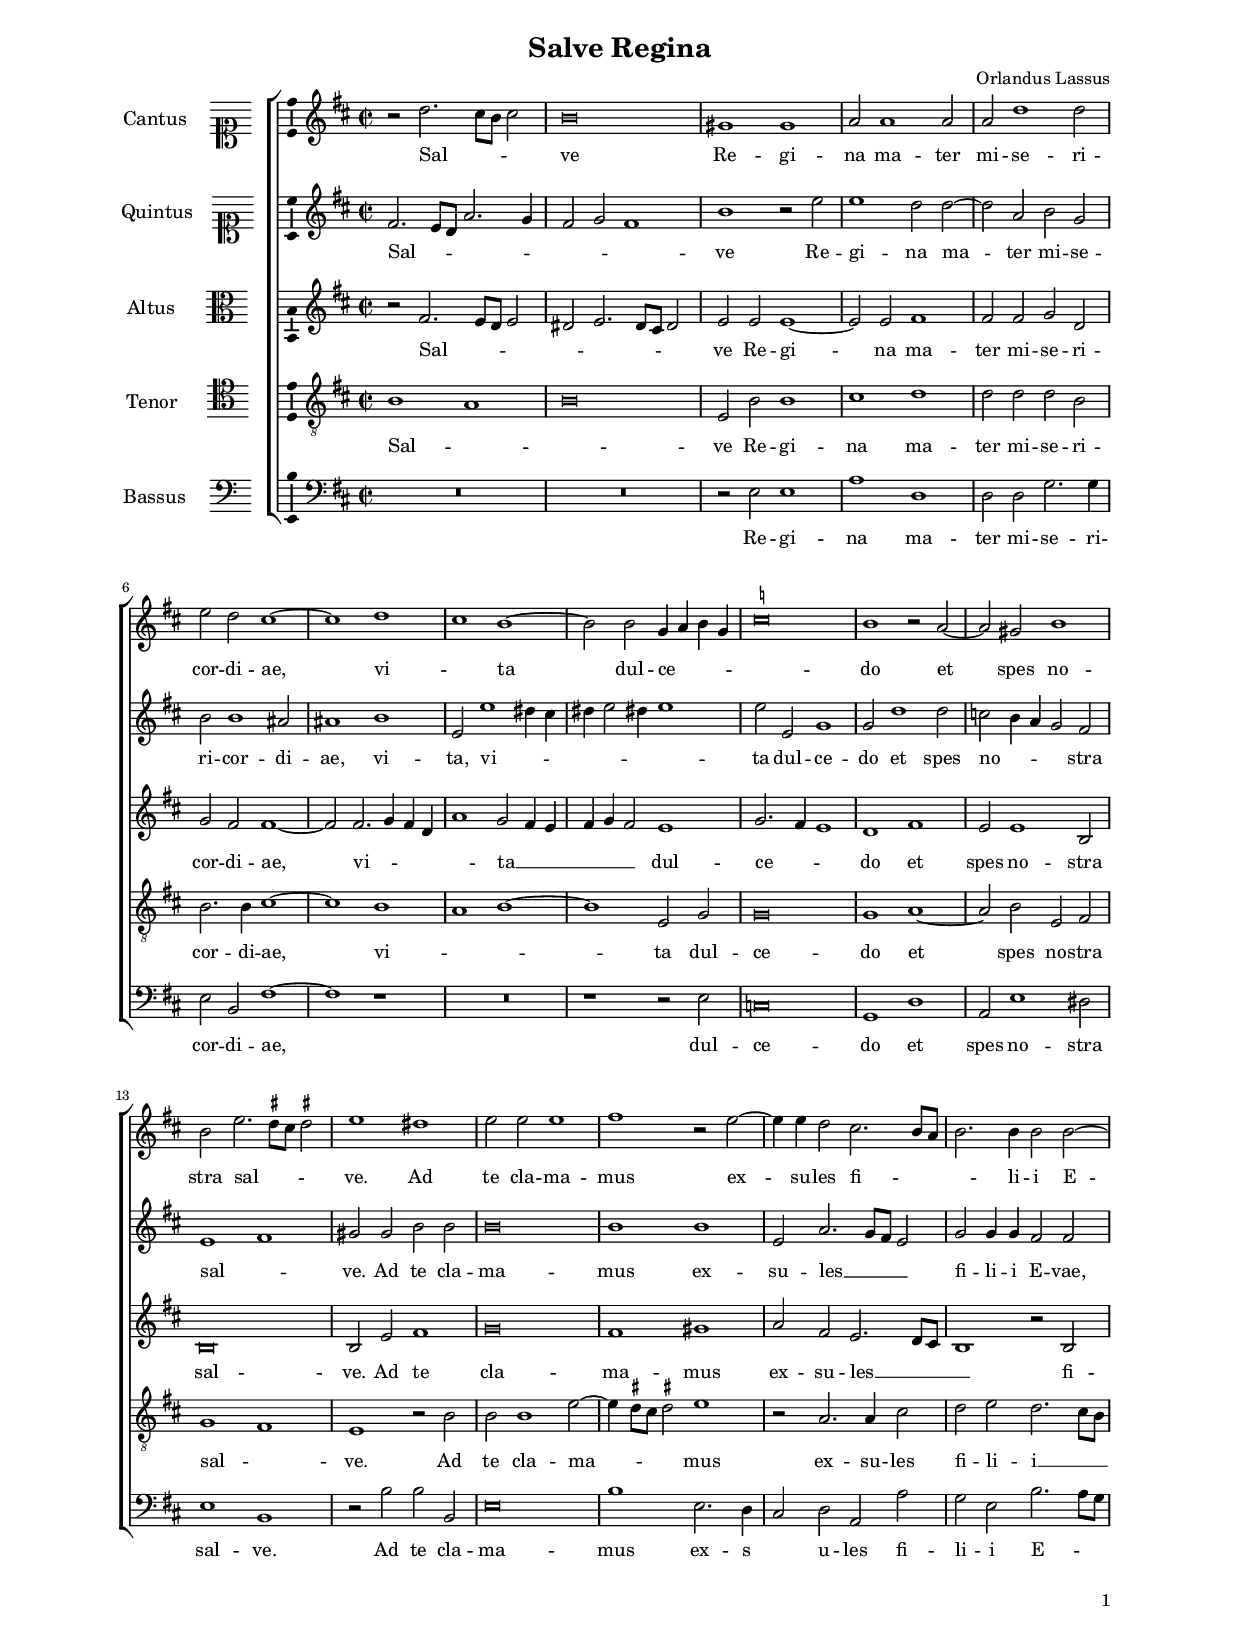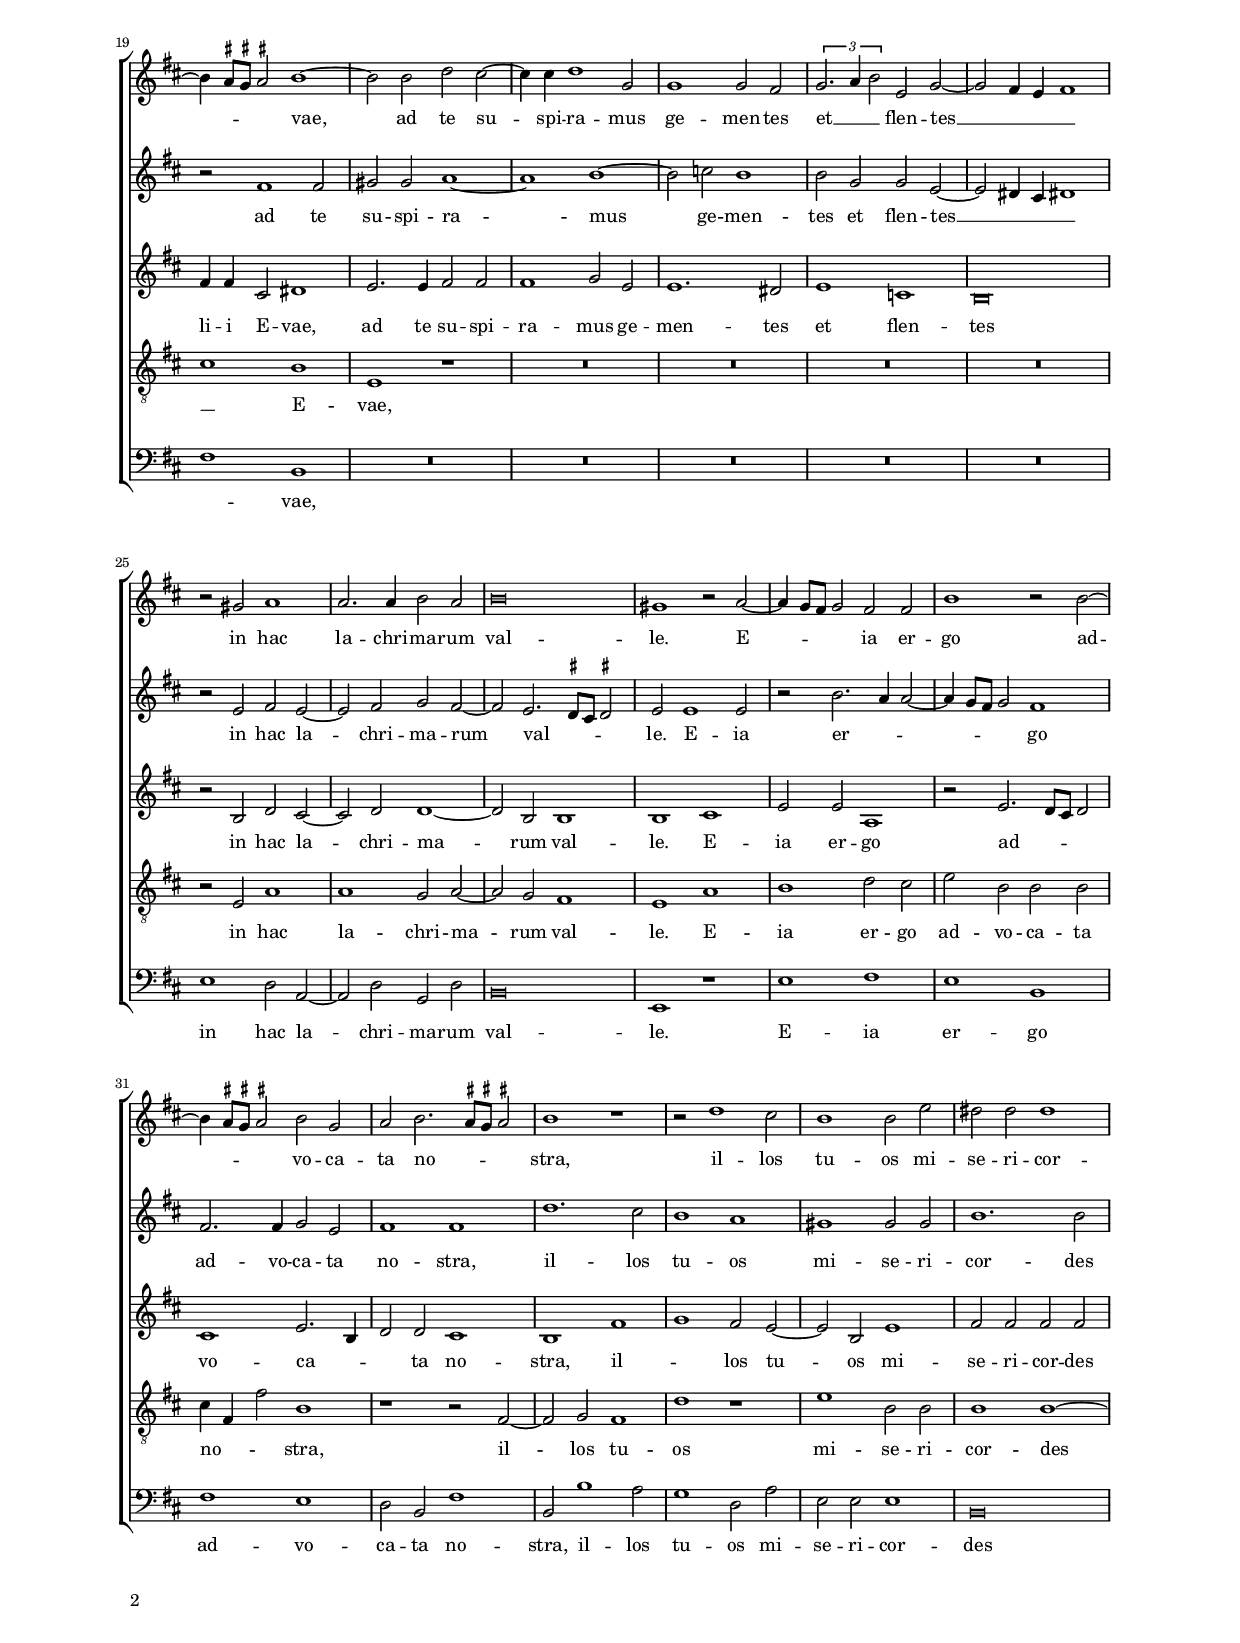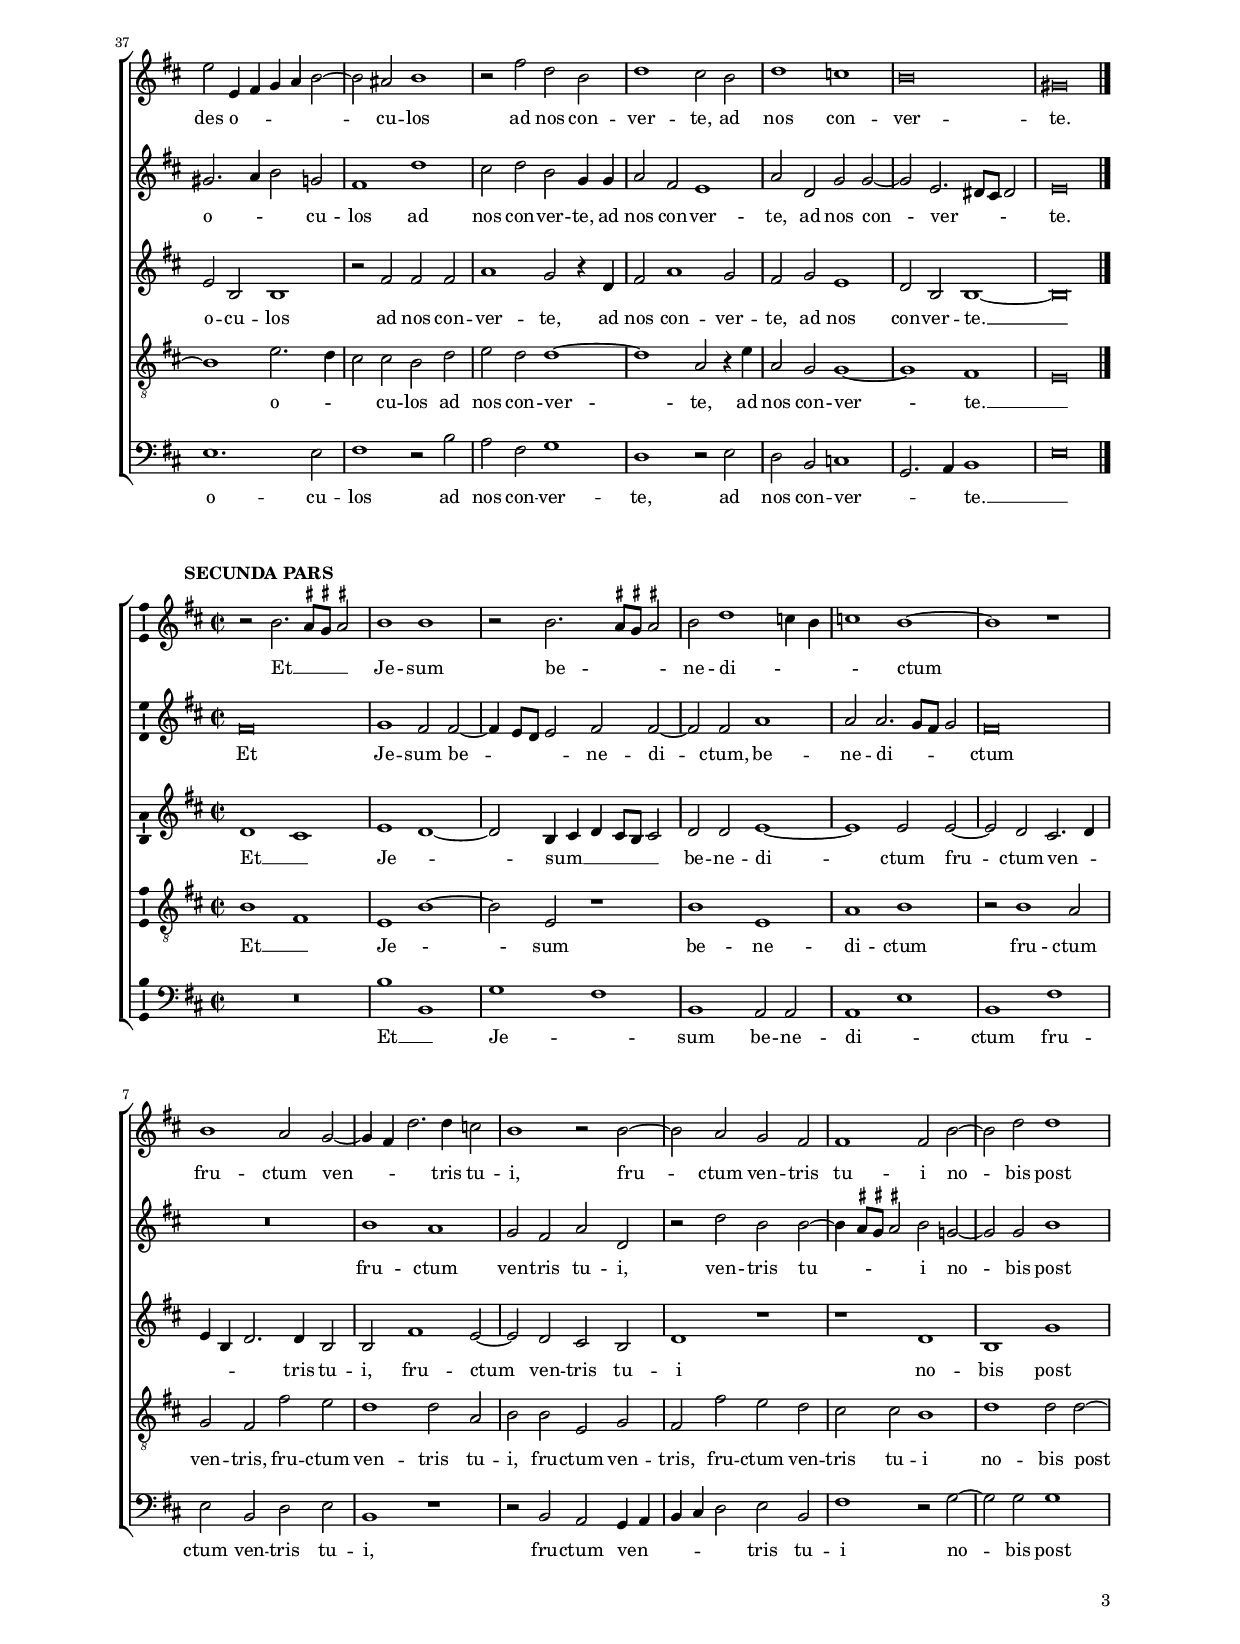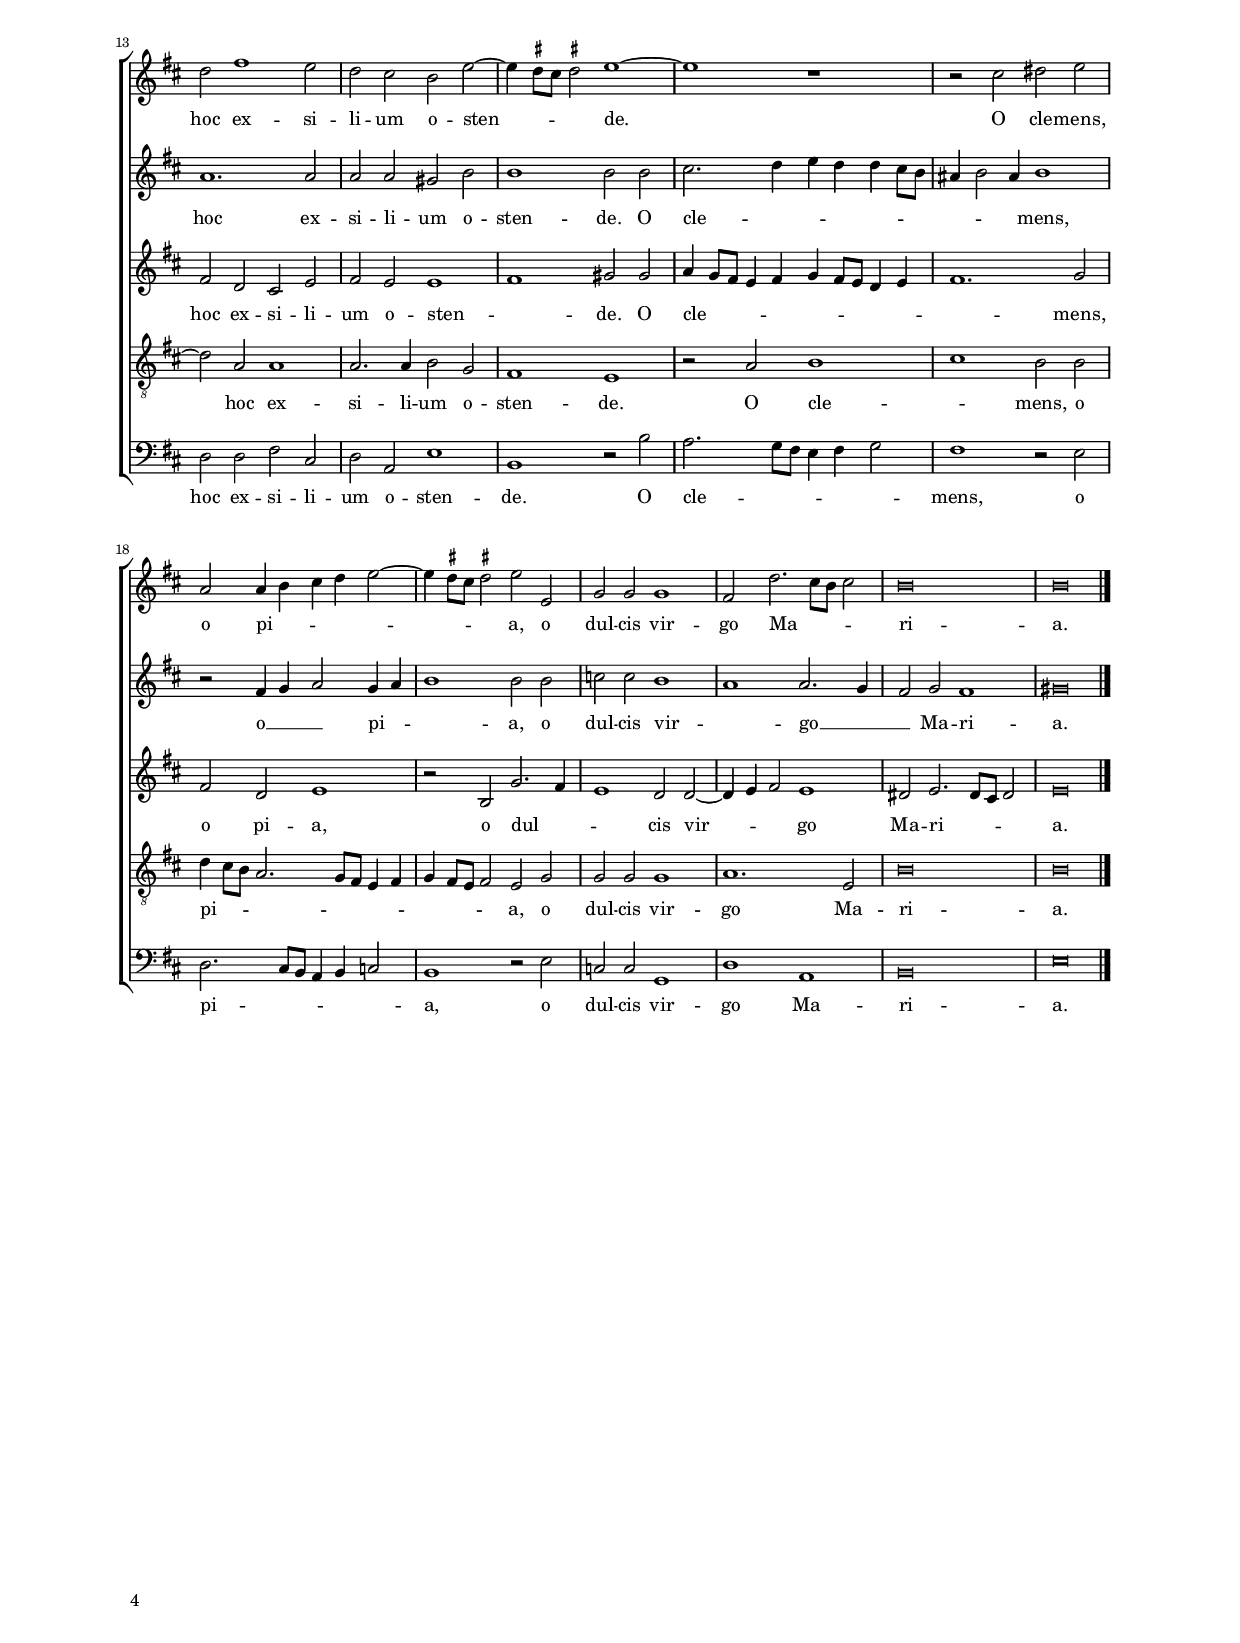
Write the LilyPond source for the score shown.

\header
{
  title="Salve Regina"
  composer="Orlandus Lassus"
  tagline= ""
}

\version "2.22.0"
\language deutsch
#(set-global-staff-size 15)
% #(set-default-paper-size "letter")
#(ly:set-option 'point-and-click #f)

	
	ficta = { \once \set suggestAccidentals = ##t }
	
	forget = #(define-music-function (music) (ly:music?) #{
		\accidentalStyle forget
		$music
		\accidentalStyle default
		#})


\paper
	{
	top-margin = 1.8 \cm
	bottom-margin = 1.2 \cm
	left-margin = 2.2 \cm
	right-margin = 2.2 \cm
	ragged-bottom = ##f
	ragged-last-bottom = ##t
	print-page-number = ##f
	score-system-spacing = #'((basic-distance . 16) (minimum-distance . 14) (padding . 5) (strechability . 150))
	system-system-spacing = #'((basic-distance . 16) (minimum-distance . 14) (padding . 5) (strechability . 150))
    oddFooterMarkup=\markup   \fill-line { "" \fromproperty #'page:page-number-string }
    evenFooterMarkup=\markup  \fill-line { \fromproperty #'page:page-number-string "" }
    last-bottom-spacing = #'((basic-distance . 12) (minimum-distance . 7) (padding . 4))
%	systems-per-page = 3
%	page-count = 6
%	min-systems-per-page = 3
	}

global = {
    % \set Staff.autoBeaming = ##f
	\key c \major
	\time 2/2 \set Score.measureLength = #(ly:make-moment 2/1)
    \set Score.tempoHideNote = ##t
    \tempo 2 = 90
    \skip 1*2*43 \bar "|."
	}
	

incipitcantus = \markup { \score {
	{
	\set Staff.instrumentName = \markup { \fontsize #1 "Cantus" }
	\key c \major
	\clef soprano
	s4 \bar ""
	}
	\layout  {
	raggedright = ##t
	indent = 1.8 \cm
	line-width = 2.5 \cm
	\context { \Staff \remove Time_signature_engraver }
	\override Staff.Clef.Y-extent = #'(0 . 0)
	}} \hspace #1 }

        
incipitquintus = \markup { \score {
	{
	\set Staff.instrumentName = \markup { \fontsize #1 "Quintus" }
	\key c \major
	\clef soprano
	s4 \bar ""
	}
	\layout  {
	raggedright = ##t
	indent = 1.8 \cm
	line-width = 2.5 \cm
	\context { \Staff \remove Time_signature_engraver }
	\override Staff.Clef.Y-extent = #'(0 . 0)
	}} \hspace #1 }

      
incipitaltus = \markup { \score {
	{
	\set Staff.instrumentName = \markup { \fontsize #1 "Altus" }
	\key c \major
	\clef alto
	s4 \bar ""
	}
	\layout  {
	raggedright = ##t
	indent = 1.8 \cm
	line-width = 2.5 \cm
	\context { \Staff \remove Time_signature_engraver }
	\override Staff.Clef.Y-extent = #'(0 . 0)
	}} \hspace #1 }


incipittenor = \markup { \score {
	{
	\set Staff.instrumentName = \markup { \fontsize #1 "Tenor" }
	\key c \major
	\clef tenor
	s4 \bar ""
	}
	\layout  {
	raggedright = ##t
	indent = 1.8 \cm
	line-width = 2.5 \cm
	\context { \Staff \remove Time_signature_engraver }
	\override Staff.Clef.Y-extent = #'(0 . 0)
	}} \hspace #1 }
      
      
incipitbassus = \markup { \score {
	{
	\set Staff.instrumentName = \markup { \fontsize #1 "Bassus" }
	\key c \major
	\clef bass
	s4 \bar ""
	}
	\layout  {
	raggedright = ##t
	indent = 1.8 \cm
	line-width = 2.5 \cm
	\context { \Staff \remove Time_signature_engraver }
	\override Staff.Clef.Y-extent = #'(0 . 0)
	}} \hspace #1 }


cantus =  \relative c''
	{
	r2 c2. h8 a h2
	a\breve
	fis1 fis
	g2 g1 g2
%5
	g2 c1 c2 | \break \noPageBreak
	d2 c h1~
	h1 c
	h1 a~
	a2 a f4 g a f
%10
	\ficta b\breve |
	a1 r2 g~
	g2 fis a1 \break \noPageBreak
	a2 d2. \ficta cis8 h \ficta cis!2
	d1 cis
%15
	d2 d d1 |
	e1 r2 d~
	d4 d c2 h2. a8 g
	a2. a4 a2 a~  \pageBreak
	a4 \ficta gis8 \ficta fis \ficta gis!2 a1~
%20
	a2 a c h~ |
	h4 h c1 f,2
	f1 f2 e
    \tuplet 3/2 { f2. g4 a2 } d,2 f~
	f2 e4 d e1  \break \noPageBreak
%25
	r2 fis g1 |
	g2. g4 a2 g
	a\breve
	fis1 r2 g~
	g4 f8 e f2 e2 e
%30
	a1 r2 a~ | \break \noPageBreak
	a4 \ficta gis8 \ficta fis \ficta gis!2 a \forget f2
	g2 a2. \ficta gis8 \ficta fis \ficta gis!2
	a1 r
	r2 c1 h2
%35
	a1 a2 d |
	cis2 cis cis1 \pageBreak
	d2 d,4 e f g a2~
	a2 gis a1
	r2 e' c a
%40
	c1 h2 a |
	c1 b
	a\breve
	fis\breve |
	}
    

quintus  =  \relative c''
	{
	e,2. d8 c g'2. f4
	e2 f e1
	a1 r2 d
	d1 c2 c~
%5
	c2 g a f |
	a2 a1 gis2
	gis1 a
	d,2 d'1 cis4 h
	cis4 d2 cis!4 d1
%10
	d2 d, f1 |
	f2 c'1 c2
	b2 a4 g f2 e
	d1 e
	fis2 fis a a
%15
	a\breve |
	a1 a
	d,2 g2. f8 e d2
	f2 f4 f e2 e
	r2 e1 e2
%20
	fis2 fis g1~ |
	g1 a~
	a2 b a1
	a2 f f d~
	d2 cis4 h cis!1
%25
	r2 d e d~ |
	d2 e f e~
	e2 d2. \ficta cis8 h \ficta cis!2
	d2 d1 d2
	r2 a'2. g4 g2~
%30
	g4 f8 e f2 e1 |
	e2. e4 f2 d
	e1 e
	c'1. h2
	a1 g
%35
	fis1 fis2 fis |
	a1. a2
	fis2. g4 a2 f
	e1 c'
	h2 c a f4 f
%40
	g2 e d1 |
	g2 c, f f~
	f2 d2. cis8 h cis2
	d\breve |
	}


altus =  \relative c'
	{
	r2 e2. d8 c d2
	cis2 d2. cis8 h cis2
	d2 d d1~
	d2 d e1
%5
	e2 e f c |
	f2 e e1~
	e2 e2. f4 e c
	g'1 f2 e4 d
	e4 f e2 d1
%10
	f2. e4 d1 |
	c1 e
	d2 d1 a2
	a\breve
	a2 d e1
%15
	f\breve |
	e1 fis
	g2 e d2. c8 h
	a1 r2 a
	e'4 e h2 cis1
%20
	d2. d4 e2 e |
	e1 f2 d
	d1. cis2
	d1 b
	a\breve
%25
	r2 a c h~ |
	h2 c c1~
	c2 a a1
	a1 h
	d2 d g,1
%30
	r2 d'2. c8 h c2 |
	h1 d2. a4
	c2 c h1
	a1 e'
	f1 e2 d~
%35
	d2 a d1 |
	e2 e e e
	d2 a a1
	r2 e' e e
	g1 f2 r4 c
%40
	e2 g1 f2 |
	e2 f d1
	c2 a a1~
	a\breve |
	}


tenor =  \relative c'
	{
	a1 g
	a\breve
	d,2 a' a1
	h1 c
%5
	c2 c c a |
	a2. a4 h1~
	h1 a
	g1 a~
	a1 d,2 f
%10
	f\breve |
	f1 g~
	g2 a d, e
	f1 e
	d1 r2 a'
%15
	a2 a1 d2~ |
	d4 \ficta cis8 h \ficta cis!2 d1
	r2 g,2. g4 h2
	c2 d c2. h8 a
	h1 a
%20
	d,1 r |
	R\breve
	R\breve
	R\breve
	R\breve
%25
	r2 d g1 |
	g1 f2 g~
	g2 f e1
	d1 g
	a1 c2 h
%30
	d2 a a a |
	h4 e, e'2 a,1
	r1 r2 e~
	e2 f e1
	c'1 r
%35
	d1 a2 a |
	a1 a~
	a1 d2. c4
	h2 h a c
	d2 c c1~
%40
	c1 g2 r4 d' |
	g,2 f f1~
	f1 e
	d\breve |
	}

bassus  =  \relative c
	{
	R\breve
	R\breve
	r2 d d1
	g1 c,
%5
	c2 c f2. f4 |
	d2 a e'1~
	e1 r
	R\breve
	r1 r2 d
%10
	b\breve |
	f1 c'
	g2 d'1 cis2
	d1 a
	r2 a' a a,
%15
	d\breve |
	a'1 d,2. c4
	h2 c g g'
	f2 d a'2. g8 f
	e1 a,
%20
	R\breve |
	R\breve
	R\breve
	R\breve
	R\breve
%25
	d1 c2 g~ |
	g2 c f, c'
	a\breve
	d,1 r
	d'1 e
%30
	d1 a |
	e'1 d
	c2 a e'1
	a,2 a'1 g2
	f1 c2 g'
%35
	d2 d d1 |
	a\breve
	d1. d2
	e1 r2 a
	g2 e f1
%40
	c1 r2 d |
	c2 a b1
	f2. g4 a1
	d\breve |
	}


lyricscantus = \lyricmode {
	Sal -- _ _ _ ve Re -- gi -- na ma -- ter mi -- se -- ri -- cor -- di -- ae,
    vi -- _ ta dul -- ce -- _ _ _ _ do et spes no -- stra sal -- _ _ _ ve.
    Ad te cla -- ma -- mus ex -- su -- les fi -- _ _ _ li -- i E -- _ _ _ vae,
    ad te su -- spi -- ra -- mus ge -- men -- tes et __ _ _ flen -- tes __ _ _ _
    in hac la -- chri -- ma -- rum val -- le.
    E -- _ _ _ ia er -- go ad -- _ _ _ vo -- ca -- ta no -- _ _ _ stra,
    il -- los tu -- os mi -- se -- ri -- cor -- des o -- _ _ _ _ cu -- los
    ad nos con -- ver -- te,
    ad nos con -- ver -- te.
	}


lyricsquintus = \lyricmode {
	Sal -- _ _ _ _ _ _ _ ve Re -- gi -- na ma -- ter mi -- se -- ri -- cor -- di -- ae,
    vi -- ta,
    vi -- _ _ _ _ _ _ ta dul -- ce -- do et spes no -- _ _ _ stra sal -- _ ve.
    Ad te cla -- ma -- mus ex -- su -- les __ _ _ _ fi -- li -- i E -- vae,
    ad te su -- spi -- ra -- mus ge -- men -- tes et flen -- tes __ _ _ _
    in hac la -- chri -- ma -- rum val -- _ _ _ le.
    E -- ia er -- _ _ _ _ _ go ad -- vo -- ca -- ta no -- stra,
    il -- los tu -- os mi -- se -- ri -- cor -- des o -- _ _ cu -- los
    ad nos con -- ver -- te,
    ad nos con -- ver -- te,
    ad nos con -- ver -- _ _ _ te.
	}


lyricsaltus = \lyricmode {
	Sal -- _ _ _ _ _ _ _ _ ve Re -- gi -- na ma -- ter mi -- se -- ri -- cor -- di -- ae,
    vi -- _ _ _ _ ta __ _ _ _ _ _ dul -- ce -- _ _ do et spes no -- stra sal -- ve.
    Ad te cla -- ma -- mus ex -- su -- les __ _ _ _ fi -- li -- i E -- vae,
    ad te su -- spi -- ra -- mus ge -- men -- tes et flen -- tes
    in hac la -- chri -- ma -- rum val -- le.
    E -- ia er -- go ad -- _ _ _ vo -- ca -- _ _ ta no -- stra,
    il -- _ los tu -- os mi -- se -- ri -- cor -- des o -- cu -- los
    ad nos con -- ver -- te,
    ad nos con -- ver -- te,
    ad nos con -- ver -- te. __
	}


lyricstenor = \lyricmode {
	Sal -- _ _ ve Re -- gi -- na ma -- ter mi -- se -- ri -- cor -- di -- ae,
    vi -- _ _ ta dul -- ce -- do et spes no -- stra sal -- _ ve.
    Ad te cla -- ma -- _ _ _ mus ex -- su -- les fi -- li -- i __ _ _ _ E -- vae,
    in hac la -- chri -- ma -- rum val -- le.
    E -- ia er -- go ad -- vo -- ca -- ta no -- _ _ stra,
    il -- los tu -- os mi -- se -- ri -- cor -- des o -- _ _ cu -- los
    ad nos con -- ver -- te,
    ad nos con -- ver -- te. __ _
	}


lyricsbassus = \lyricmode {
	Re -- gi -- na ma -- ter mi -- se -- ri -- cor -- di -- ae,
    dul -- ce -- do et spes no -- stra sal -- ve.
    Ad te cla -- ma -- mus ex -- s_ _ u -- les fi -- li -- i E -- _ _ _ vae,
    in hac la -- chri -- ma -- rum val -- le.
    E -- ia er -- go ad -- vo -- ca -- ta no -- stra,
    il -- los tu -- os mi -- se -- ri -- cor -- des o -- cu -- los
    ad nos con -- ver -- te,
    ad nos con -- ver -- _ _ te. __ _
	}


\score
{  
	\transpose c d {
	\new ChoirStaff \with { \override StaffGrouper.staff-staff-spacing.basic-distance = #12 }
	<<

	\new Staff << \global
	\new Voice="v1" {
		\set Staff.instrumentName=\incipitcantus
		\set Staff.midiInstrument = "reed organ"
		\clef violin
		\cantus }
	\new Lyrics \lyricsto "v1" {\lyricscantus }
	>>


	\new Staff << \global
	\new Voice="v5" {
		\set Staff.instrumentName=\incipitquintus
		\set Staff.midiInstrument = "reed organ"
		\clef violin
		\quintus}
	\new Lyrics \lyricsto "v5" {\lyricsquintus }
	>>
    

	\new Staff << \global
	\new Voice="v2" {
		\set Staff.instrumentName=\incipitaltus
		\set Staff.midiInstrument = "reed organ"
        \clef violin % "G_8"
		\altus}
	\new Lyrics \lyricsto "v2" {\lyricsaltus }
	>>


	\new Staff << \global
	\new Voice="v3" {
		\set Staff.instrumentName=\incipittenor
		\set Staff.midiInstrument = "reed organ"
		\clef "G_8"
		\tenor }
	\new Lyrics \lyricsto "v3" {\lyricstenor }
	>>


	\new Staff << \global
	\new Voice="v4" {
		\set Staff.instrumentName=\incipitbassus
		\set Staff.midiInstrument = "reed organ"
		\clef bass
		\bassus }
	\new Lyrics \lyricsto "v4" {\lyricsbassus}
	>>

	>>
	} % transpose

	\layout
	{
	indent = 2.5 \cm
	\context { \Staff \override TimeSignature.break-visibility = #end-of-line-invisible }
	\context { \Lyrics \override VerticalAxisGroup.nonstaff-relatedstaff-spacing.padding = #1.4 }
%	\context { \Lyrics \override LyricText.font-size = #1 }
	\context { \Staff \consists "Ambitus_engraver" }
	\context { \Score \override BarNumber.padding = #2 }
	\context { \Voice \override NoteHead.style = #'baroque }
	}


\midi
	{
	}

}

%%%%%%%%%%%%%%%%%%%%  SECUNDA PARS %%%%%%%%%%%%%%%%%%%%


global = {
	\key c \major
	\time 2/2 \set Score.measureLength = #(ly:make-moment 2/1)
    \set Score.tempoHideNote = ##t
    \tempo 2 = 90
    \skip 1*2*23 \bar "|."
	}


cantus =  \relative c''
	{
	r2 a2. \ficta gis8 \ficta fis \ficta gis!2
	a1 a
	r2 a2. \ficta gis8 \ficta fis \ficta gis!2
	a2 c1 b4 a
%5
	b1 a~ |
	a1 r \break
	a1 g2 f~
	f4 e c'2. c4 b2
	a1 r2 a~
%10
	a2 g f e |
	e1 e2 a~ 
	a2 c c1 \pageBreak
	c2 e1 d2
	c2 h a d~
%15
	d4 \ficta cis8 h \ficta cis!2 d1~ |
	d1 r
	r2 h cis d \break
	g,2 g4 a h c d2~
	d4 \ficta cis8 h \ficta cis!2 d2 d,
%20
	f2 f f1 |
	e2 c'2. h8 a h2
	a\breve
	a\breve |
	}


quintus  =  \relative c''
	{
	e,\breve
	f1 e2 e~
	e4 d8 c d2 e e~
	e2 e g1
%5
	g2 g2. f8 e f2 |
	e\breve
	R\breve
	a1 g
	f2 e g c,
%10
	r2 c' a a~ |
	a4 \ficta gis8 \ficta fis \ficta gis!2 a2 f~
	f2 f a1
	g1. g2
	g2 g fis a
%15
	a1 a2 a |
	h2. c4 d4 c c h8 a
	gis4 a2 gis4 a1
	r2 e4 f g2 f4 g
	a1 a2 a
%20
	b2 b a1 |
	g1 g2. f4
	e2 f e1
	fis\breve |
	}


altus =  \relative c'
	{
	c1 h
	d1 c~
	c2 a4 h c h8 a h2
	c2 c d1~
%5
	d1 d2 d~ |
	d2 c h2. c4
	d4 a c2. c4 a2
	a2 e'1 d2~
	d2 c h a
%10
	c1 r |
	r1 c
	a1 f'
	e2 c h d
	e2 d d1
%15
	e1 fis2 fis |
	g4 f8 e d4 e f4 e8 d c4 d
	e1. f2
	e2 c d1
	r2 a f'2. e4
%20
	d1 c2 c~ |
	c4 d e2 d1
	cis2 d2. cis8 h cis2
	d\breve |
	}


tenor =  \relative c'
	{
	a1 e
	d1 a'~
	a2 d, r1
	a'1 d,
%5
	g1 a |
	r2 a1 g2
	f2 e e' d
	c1 c2 g
	a2 a d, f
%10
	e2 e' d c |
	h2 h a1
	c1 c2 c~
	c2 g g1
	g2. g4 a2 f
%15
	e1 d |
	r2 g a1
	h1 a2 a
	c4 h8 a g2. f8 e d4 e
	f4 e8 d e2 d f
%20
	f2 f f1 |
	g1. d2
	a'\breve
	a\breve |
	}

    
bassus  =  \relative c
	{
	R\breve
	a'1 a,
	f'1 e
	a,1 g2 g
%5
	g1 d' |
	a1 e'
	d2 a c d
	a1 r
	r2 a g f4 g
%10
	a4 h c2 d a |
	e'1 r2 f~
	f2 f f1
	c2 c e h
	c2 g d'1
%15
	a1 r2 a' |
	g2. f8 e d4 e f2
	e1 r2 d
	c2. h8 a g4 a b2
	a1 r2 d
%20
	b2 b f1 |
	c'1 g
	a\breve
	d\breve |
	}


lyricscantus = \lyricmode {
	Et __ _ _ _ Je -- sum be -- _ _ _ ne -- di -- _ _ _ ctum fru -- ctum ven -- _ _ tris tu -- i,
    fru -- ctum ven -- tris tu -- i
    no -- bis post hoc ex -- si -- li -- um o -- sten -- _ _ _ de.
    O cle -- mens,
    o pi -- _ _ _ _ _ _ _ a,
    o dul -- cis vir -- go Ma -- _ _ _ ri -- a.
	}


lyricsquintus = \lyricmode {
	Et Je -- sum be -- _ _ _ ne -- di -- ctum,
    be -- ne -- di -- _ _ _ ctum fru -- ctum ven -- tris tu -- i,
    ven -- tris tu -- _ _ _ i
    no -- bis post hoc ex -- si -- li -- um o -- sten -- de.
    O cle -- _ _ _ _ _ _ _ _ _ mens,
    o __ _ _ pi -- _ _ a,
    o dul -- cis vir -- _ go __ _ _ Ma -- ri -- a.
	}


lyricsaltus = \lyricmode {
	Et __ _ Je -- _ sum __ _ _ _ _ _ be -- ne -- di -- ctum fru -- ctum ven -- _ _ _ _ tris tu -- i,
    fru -- ctum ven -- tris tu -- i
    no -- bis post hoc ex -- si -- li -- um o -- sten -- _ de.
    O cle -- _ _ _ _ _ _ _ _ _ _ mens,
    o pi -- a,
    o dul -- _ _ cis vir -- _ _ go Ma -- ri -- _ _ _ a.
	}


lyricstenor = \lyricmode {
	Et __ _ Je -- _ sum be -- ne -- di -- ctum fru -- ctum ven -- tris,
    fru -- ctum ven -- tris tu -- i,
    fru -- ctum ven -- tris,
    fru -- ctum ven -- tris tu -- i
    no -- bis post hoc ex -- si -- li -- um o -- sten -- de.
    O cle -- _ mens,
    o pi -- _ _ _ _ _ _ _ _ _ _ _ a,
    o dul -- cis vir -- go Ma -- ri -- a.
	}


lyricsbassus = \lyricmode {
	Et __ _ Je -- _ sum be -- ne -- di -- _ ctum fru -- ctum ven -- tris tu -- i,
    fru -- ctum ven -- _ _ _ _ tris tu -- i
    no -- bis post hoc ex -- si -- li -- um o -- sten -- de.
    O cle -- _ _ _ _ _ mens,
    o pi -- _ _ _ _ _ a,
    o dul -- cis vir -- go Ma -- ri -- a.
	}


\score
	{  
	\transpose c d {
	\new ChoirStaff \with { \override StaffGrouper.staff-staff-spacing.basic-distance = #12 }
	<<

	\new Staff <<\global
	\new Voice="v1" {
	  %\set Staff.instrumentName=Cantus
      %\set Staff.instrumentName=\incipitcantus
		\set Staff.midiInstrument = "reed organ"
		\clef violin
		\cantus }
	\new Lyrics \lyricsto "v1" {\lyricscantus }
	>>


	\new Staff << \global
	\new Voice="v5" {
	  %\set Staff.instrumentName=Quintus
      %\set Staff.instrumentName=\incipitquintus
		\set Staff.midiInstrument = "reed organ"
		\clef violin
		\quintus}
	\new Lyrics \lyricsto "v5" {\lyricsquintus }
	>>
    

	\new Staff << \global
	\new Voice="v2" {
	  %\set Staff.instrumentName=Altus
      %\set Staff.instrumentName=\incipitaltus
		\set Staff.midiInstrument = "reed organ"
		\clef violin % "G_8"
		\altus}
	\new Lyrics \lyricsto "v2" {\lyricsaltus }
	>>


	\new Staff <<\global
	\new Voice="v3" {
	  %\set Staff.instrumentName=Tenor
      %\set Staff.instrumentName=\incipittenor
		\set Staff.midiInstrument = "reed organ"
		\clef "G_8"
		\tenor }
	\new Lyrics \lyricsto "v3" {\lyricstenor }
	>>


	\new Staff <<\global
	\new Voice="v4" {
	  %\set Staff.instrumentName=Bassus
      %\set Staff.instrumentName=\incipitbassus
		\set Staff.midiInstrument = "reed organ"
		\clef bass
		\bassus }
	\new Lyrics \lyricsto "v4" {\lyricsbassus}
	>>
	
	>>
	} % transpose

	\layout
	{
	indent = 0 \cm
	\context { \Staff \override TimeSignature.break-visibility = #end-of-line-invisible }
	\context { \Lyrics \override VerticalAxisGroup.nonstaff-relatedstaff-spacing.padding = #1.4 }
%	\context { \Lyrics \override LyricText.font-size = #1 }
	\context { \Staff \consists "Ambitus_engraver" }
	\context { \Score \override BarNumber.padding = #2 }
	\context { \Voice \override NoteHead.style = #'baroque }
	}

    \header { piece = \markup { \raise #10 \hspace # 7 \bold "SECUNDA PARS"} }

\midi
	{
	}
	
    }

% EOF
